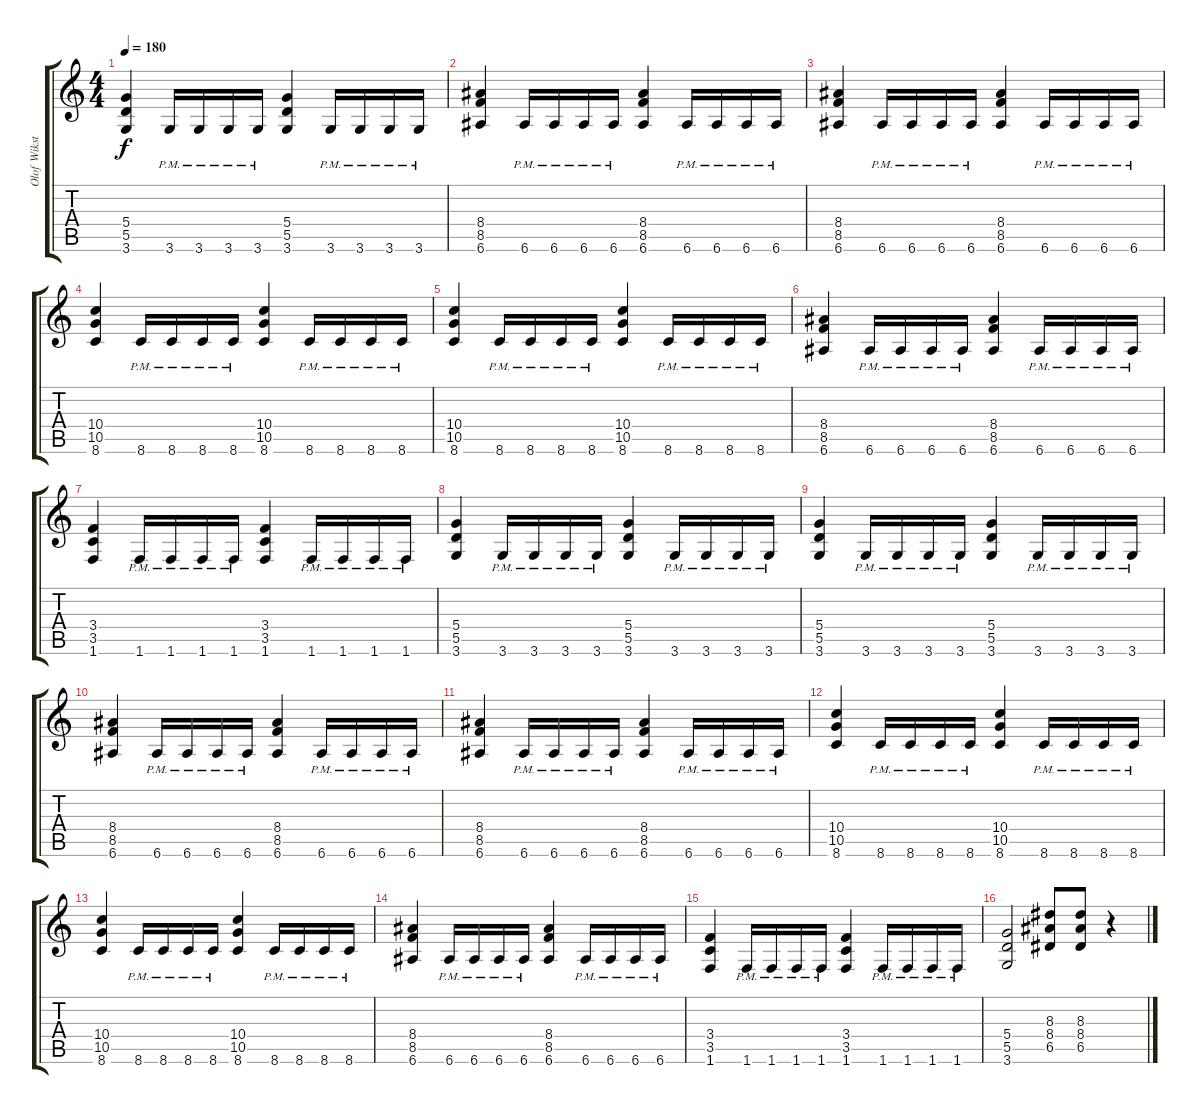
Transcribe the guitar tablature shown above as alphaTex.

\track ("Olof Wikstrand" "Olof Wikst") {instrument overdrivenguitar}
\staff {score tabs}
\tuning (E4 B3 G3 D3 A2 E2) {hide}
\ts (4 4)
\tempo 180
\clef g2
\ks c
(5.4 5.5 3.6).4{dy f} 3.6{pm}.16 3.6{pm}.16 3.6{pm}.16 3.6{pm}.16 (5.4 5.5 3.6).4 3.6{pm}.16 3.6{pm}.16 3.6{pm}.16 3.6{pm}.16 |
(8.4 8.5 6.6).4 6.6{pm}.16 6.6{pm}.16 6.6{pm}.16 6.6{pm}.16 (8.4 8.5 6.6).4 6.6{pm}.16 6.6{pm}.16 6.6{pm}.16 6.6{pm}.16 |
(8.4 8.5 6.6).4 6.6{pm}.16 6.6{pm}.16 6.6{pm}.16 6.6{pm}.16 (8.4 8.5 6.6).4 6.6{pm}.16 6.6{pm}.16 6.6{pm}.16 6.6{pm}.16 |
(10.4 10.5 8.6).4 8.6{pm}.16 8.6{pm}.16 8.6{pm}.16 8.6{pm}.16 (10.4 10.5 8.6).4 8.6{pm}.16 8.6{pm}.16 8.6{pm}.16 8.6{pm}.16 |
(10.4 10.5 8.6).4 8.6{pm}.16 8.6{pm}.16 8.6{pm}.16 8.6{pm}.16 (10.4 10.5 8.6).4 8.6{pm}.16 8.6{pm}.16 8.6{pm}.16 8.6{pm}.16 |
(8.4 8.5 6.6).4 6.6{pm}.16 6.6{pm}.16 6.6{pm}.16 6.6{pm}.16 (8.4 8.5 6.6).4 6.6{pm}.16 6.6{pm}.16 6.6{pm}.16 6.6{pm}.16 |
(3.4 3.5 1.6).4 1.6{pm}.16 1.6{pm}.16 1.6{pm}.16 1.6{pm}.16 (3.4 3.5 1.6).4 1.6{pm}.16 1.6{pm}.16 1.6{pm}.16 1.6{pm}.16 |
(5.4 5.5 3.6).4 3.6{pm}.16 3.6{pm}.16 3.6{pm}.16 3.6{pm}.16 (5.4 5.5 3.6).4 3.6{pm}.16 3.6{pm}.16 3.6{pm}.16 3.6{pm}.16 |
(5.4 5.5 3.6).4 3.6{pm}.16 3.6{pm}.16 3.6{pm}.16 3.6{pm}.16 (5.4 5.5 3.6).4 3.6{pm}.16 3.6{pm}.16 3.6{pm}.16 3.6{pm}.16 |
(8.4 8.5 6.6).4 6.6{pm}.16 6.6{pm}.16 6.6{pm}.16 6.6{pm}.16 (8.4 8.5 6.6).4 6.6{pm}.16 6.6{pm}.16 6.6{pm}.16 6.6{pm}.16 |
(8.4 8.5 6.6).4 6.6{pm}.16 6.6{pm}.16 6.6{pm}.16 6.6{pm}.16 (8.4 8.5 6.6).4 6.6{pm}.16 6.6{pm}.16 6.6{pm}.16 6.6{pm}.16 |
(10.4 10.5 8.6).4 8.6{pm}.16 8.6{pm}.16 8.6{pm}.16 8.6{pm}.16 (10.4 10.5 8.6).4 8.6{pm}.16 8.6{pm}.16 8.6{pm}.16 8.6{pm}.16 |
(10.4 10.5 8.6).4 8.6{pm}.16 8.6{pm}.16 8.6{pm}.16 8.6{pm}.16 (10.4 10.5 8.6).4 8.6{pm}.16 8.6{pm}.16 8.6{pm}.16 8.6{pm}.16 |
(8.4 8.5 6.6).4 6.6{pm}.16 6.6{pm}.16 6.6{pm}.16 6.6{pm}.16 (8.4 8.5 6.6).4 6.6{pm}.16 6.6{pm}.16 6.6{pm}.16 6.6{pm}.16 |
(3.4 3.5 1.6).4 1.6{pm}.16 1.6{pm}.16 1.6{pm}.16 1.6{pm}.16 (3.4 3.5 1.6).4 1.6{pm}.16 1.6{pm}.16 1.6{pm}.16 1.6{pm}.16 |
(5.4 5.5 3.6).2 (8.3 8.4 6.5).8 (8.3 8.4 6.5).8 r.4
